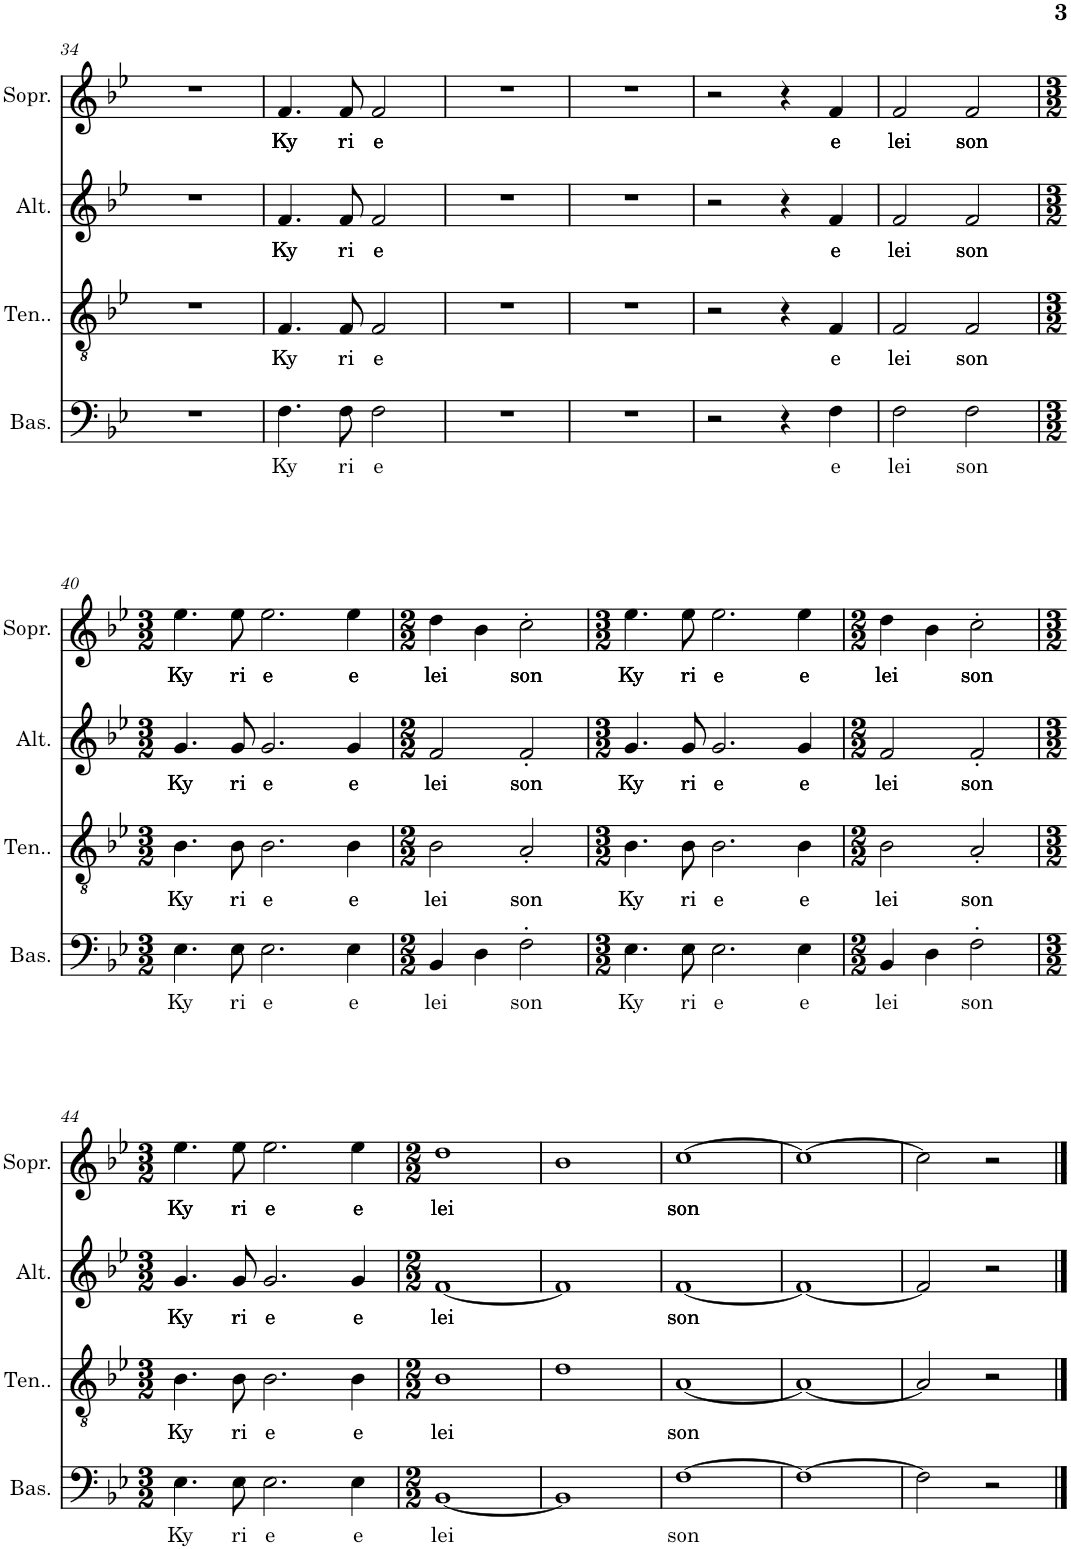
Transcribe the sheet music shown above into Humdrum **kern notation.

**kern	**text	**kern	**text	**kern	**text	**kern	**text
*part4	*part4	*part3	*part3	*part2	*part2	*part1	*part1
*staff4	*staff4	*staff3	*staff3	*staff2	*staff2	*staff1	*staff1
*I"Basses	*	*I"Ténors	*	*I"Alti	*	*I"Soprane	*
*I'Bas.	*	*	*	*I'Alt.	*	*I'Sopr.	*
!!LO:PB:g=z
*clefF4	*	*clefGv2	*	*clefG2	*	*clefG2	*
*k[b-e-]	*	*k[b-e-]	*	*k[b-e-]	*	*k[b-e-]	*
*M2/2	*	*M2/2	*	*M2/2	*	*M2/2	*
=34	=34	=34	=34	=34	=34	=34	=34
1r	.	1r	.	1r	.	1r	.
=35	=35	=35	=35	=35	=35	=35	=35
!	!LO:LY:b	!	!LO:LY:b	!	!LO:LY:b	!	!LO:LY:b
4.F\	Ky	4.F/	Ky	4.f/	Ky	4.f/	Ky
!	!LO:LY:b	!	!LO:LY:b	!	!LO:LY:b	!	!LO:LY:b
8F\	ri	8F/	ri	8f/	ri	8f/	ri
!	!LO:LY:b	!	!LO:LY:b	!	!LO:LY:b	!	!LO:LY:b
2F\	e	2F/	e	2f/	e	2f/	e
=36	=36	=36	=36	=36	=36	=36	=36
1r	.	1r	.	1r	.	1r	.
=37	=37	=37	=37	=37	=37	=37	=37
1r	.	1r	.	1r	.	1r	.
=38	=38	=38	=38	=38	=38	=38	=38
2r	.	2r	.	2r	.	2r	.
4r	.	4r	.	4r	.	4r	.
!	!LO:LY:b	!	!LO:LY:b	!	!LO:LY:b	!	!LO:LY:b
4F\	e	4F/	e	4f/	e	4f/	e
=39	=39	=39	=39	=39	=39	=39	=39
!	!LO:LY:b	!	!LO:LY:b	!	!LO:LY:b	!	!LO:LY:b
2F\	lei	2F/	lei	2f/	lei	2f/	lei
!	!LO:LY:b	!	!LO:LY:b	!	!LO:LY:b	!	!LO:LY:b
2F\	son	2F/	son	2f/	son	2f/	son
!!LO:LB:g=z
=40	=40	=40	=40	=40	=40	=40	=40
*M3/2	*	*M3/2	*	*M3/2	*	*M3/2	*
!	!LO:LY:b	!	!LO:LY:b	!	!LO:LY:b	!	!LO:LY:b
4.E-\	Ky	4.B-\	Ky	4.g/	Ky	4.ee-\	Ky
!	!LO:LY:b	!	!LO:LY:b	!	!LO:LY:b	!	!LO:LY:b
8E-\	ri	8B-\	ri	8g/	ri	8ee-\	ri
!	!LO:LY:b	!	!LO:LY:b	!	!LO:LY:b	!	!LO:LY:b
2.E-\	e	2.B-\	e	2.g/	e	2.ee-\	e
!	!LO:LY:b	!	!LO:LY:b	!	!LO:LY:b	!	!LO:LY:b
4E-\	e	4B-\	e	4g/	e	4ee-\	e
=41	=41	=41	=41	=41	=41	=41	=41
*M2/2	*	*M2/2	*	*M2/2	*	*M2/2	*
!	!LO:LY:b	!	!LO:LY:b	!	!LO:LY:b	!	!LO:LY:b
4BB-/	lei	2B-\	lei	2f/	lei	4dd\	lei
4D\	.	.	.	.	.	4b-\	.
!	!LO:LY:b	!	!LO:LY:b	!	!LO:LY:b	!	!LO:LY:b
2F'\	son	2A'/	son	2f'/	son	2cc'\	son
=42	=42	=42	=42	=42	=42	=42	=42
*M3/2	*	*M3/2	*	*M3/2	*	*M3/2	*
!	!LO:LY:b	!	!LO:LY:b	!	!LO:LY:b	!	!LO:LY:b
4.E-\	Ky	4.B-\	Ky	4.g/	Ky	4.ee-\	Ky
!	!LO:LY:b	!	!LO:LY:b	!	!LO:LY:b	!	!LO:LY:b
8E-\	ri	8B-\	ri	8g/	ri	8ee-\	ri
!	!LO:LY:b	!	!LO:LY:b	!	!LO:LY:b	!	!LO:LY:b
2.E-\	e	2.B-\	e	2.g/	e	2.ee-\	e
!	!LO:LY:b	!	!LO:LY:b	!	!LO:LY:b	!	!LO:LY:b
4E-\	e	4B-\	e	4g/	e	4ee-\	e
=43	=43	=43	=43	=43	=43	=43	=43
*M2/2	*	*M2/2	*	*M2/2	*	*M2/2	*
!	!LO:LY:b	!	!LO:LY:b	!	!LO:LY:b	!	!LO:LY:b
4BB-/	lei	2B-\	lei	2f/	lei	4dd\	lei
4D\	.	.	.	.	.	4b-\	.
!	!LO:LY:b	!	!LO:LY:b	!	!LO:LY:b	!	!LO:LY:b
2F'\	son	2A'/	son	2f'/	son	2cc'\	son
!!LO:LB:g=z
=44	=44	=44	=44	=44	=44	=44	=44
*M3/2	*	*M3/2	*	*M3/2	*	*M3/2	*
!	!LO:LY:b	!	!LO:LY:b	!	!LO:LY:b	!	!LO:LY:b
4.E-\	Ky	4.B-\	Ky	4.g/	Ky	4.ee-\	Ky
!	!LO:LY:b	!	!LO:LY:b	!	!LO:LY:b	!	!LO:LY:b
8E-\	ri	8B-\	ri	8g/	ri	8ee-\	ri
!	!LO:LY:b	!	!LO:LY:b	!	!LO:LY:b	!	!LO:LY:b
2.E-\	e	2.B-\	e	2.g/	e	2.ee-\	e
!	!LO:LY:b	!	!LO:LY:b	!	!LO:LY:b	!	!LO:LY:b
4E-\	e	4B-\	e	4g/	e	4ee-\	e
=45	=45	=45	=45	=45	=45	=45	=45
*M2/2	*	*M2/2	*	*M2/2	*	*M2/2	*
!	!LO:LY:b	!	!LO:LY:b	!	!LO:LY:b	!	!LO:LY:b
[1BB-	lei	1B-	lei	[1f	lei	1dd	lei
=46	=46	=46	=46	=46	=46	=46	=46
1BB-]	.	1d	.	1f]	.	1b-	.
=47	=47	=47	=47	=47	=47	=47	=47
!	!LO:LY:b	!	!LO:LY:b	!	!LO:LY:b	!	!LO:LY:b
[1F	son	[1A	son	[1f	son	[1cc	son
=48	=48	=48	=48	=48	=48	=48	=48
1F_	.	1A_	.	1f_	.	1cc_	.
=49	=49	=49	=49	=49	=49	=49	=49
2F\]	.	2A/]	.	2f/]	.	2cc\]	.
2r	.	2r	.	2r	.	2r	.
==	==	==	==	==	==	==	==
*-	*-	*-	*-	*-	*-	*-	*-
